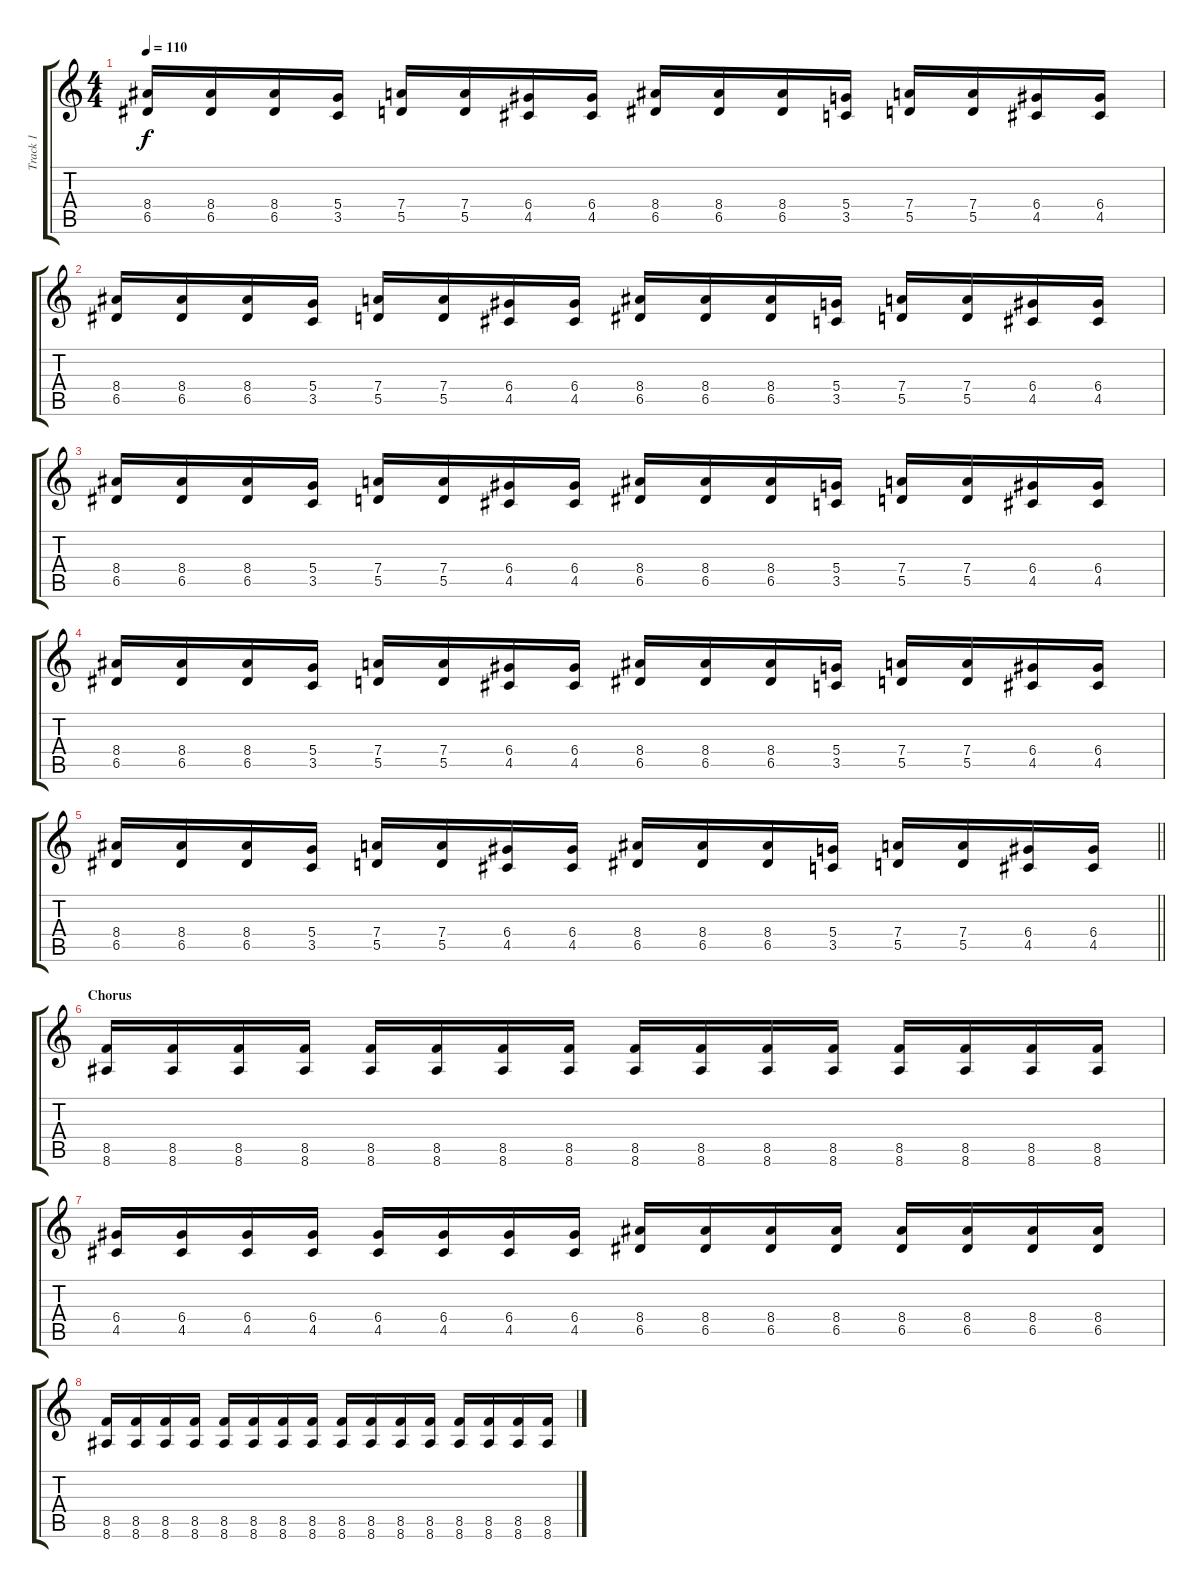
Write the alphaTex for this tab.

\track ("Track 1" "Track 1") {instrument distortionguitar}
\staff {score tabs}
\tuning (E4 B3 G3 D3 A2 D2) {hide}
\ts (4 4)
\tempo 110
\clef g2
\ks c
(8.4 6.5).16{dy f} (8.4 6.5).16 (8.4 6.5).16 (5.4 3.5).16 (7.4 5.5).16 (7.4 5.5).16 (6.4 4.5).16 (6.4 4.5).16 (8.4 6.5).16 (8.4 6.5).16 (8.4 6.5).16 (5.4 3.5).16 (7.4 5.5).16 (7.4 5.5).16 (6.4 4.5).16 (6.4 4.5).16 |
(8.4 6.5).16 (8.4 6.5).16 (8.4 6.5).16 (5.4 3.5).16 (7.4 5.5).16 (7.4 5.5).16 (6.4 4.5).16 (6.4 4.5).16 (8.4 6.5).16 (8.4 6.5).16 (8.4 6.5).16 (5.4 3.5).16 (7.4 5.5).16 (7.4 5.5).16 (6.4 4.5).16 (6.4 4.5).16 |
(8.4 6.5).16 (8.4 6.5).16 (8.4 6.5).16 (5.4 3.5).16 (7.4 5.5).16 (7.4 5.5).16 (6.4 4.5).16 (6.4 4.5).16 (8.4 6.5).16 (8.4 6.5).16 (8.4 6.5).16 (5.4 3.5).16 (7.4 5.5).16 (7.4 5.5).16 (6.4 4.5).16 (6.4 4.5).16 |
(8.4 6.5).16 (8.4 6.5).16 (8.4 6.5).16 (5.4 3.5).16 (7.4 5.5).16 (7.4 5.5).16 (6.4 4.5).16 (6.4 4.5).16 (8.4 6.5).16 (8.4 6.5).16 (8.4 6.5).16 (5.4 3.5).16 (7.4 5.5).16 (7.4 5.5).16 (6.4 4.5).16 (6.4 4.5).16 |
\barLineRight lightlight
(8.4 6.5).16 (8.4 6.5).16 (8.4 6.5).16 (5.4 3.5).16 (7.4 5.5).16 (7.4 5.5).16 (6.4 4.5).16 (6.4 4.5).16 (8.4 6.5).16 (8.4 6.5).16 (8.4 6.5).16 (5.4 3.5).16 (7.4 5.5).16 (7.4 5.5).16 (6.4 4.5).16 (6.4 4.5).16 |
\section ("" "Chorus")
(8.5 8.6).16 (8.5 8.6).16 (8.5 8.6).16 (8.5 8.6).16 (8.5 8.6).16 (8.5 8.6).16 (8.5 8.6).16 (8.5 8.6).16 (8.5 8.6).16 (8.5 8.6).16 (8.5 8.6).16 (8.5 8.6).16 (8.5 8.6).16 (8.5 8.6).16 (8.5 8.6).16 (8.5 8.6).16 |
(6.4 4.5).16 (6.4 4.5).16 (6.4 4.5).16 (6.4 4.5).16 (6.4 4.5).16 (6.4 4.5).16 (6.4 4.5).16 (6.4 4.5).16 (8.4 6.5).16 (8.4 6.5).16 (8.4 6.5).16 (8.4 6.5).16 (8.4 6.5).16 (8.4 6.5).16 (8.4 6.5).16 (8.4 6.5).16 |
(8.5 8.6).16 (8.5 8.6).16 (8.5 8.6).16 (8.5 8.6).16 (8.5 8.6).16 (8.5 8.6).16 (8.5 8.6).16 (8.5 8.6).16 (8.5 8.6).16 (8.5 8.6).16 (8.5 8.6).16 (8.5 8.6).16 (8.5 8.6).16 (8.5 8.6).16 (8.5 8.6).16 (8.5 8.6).16
